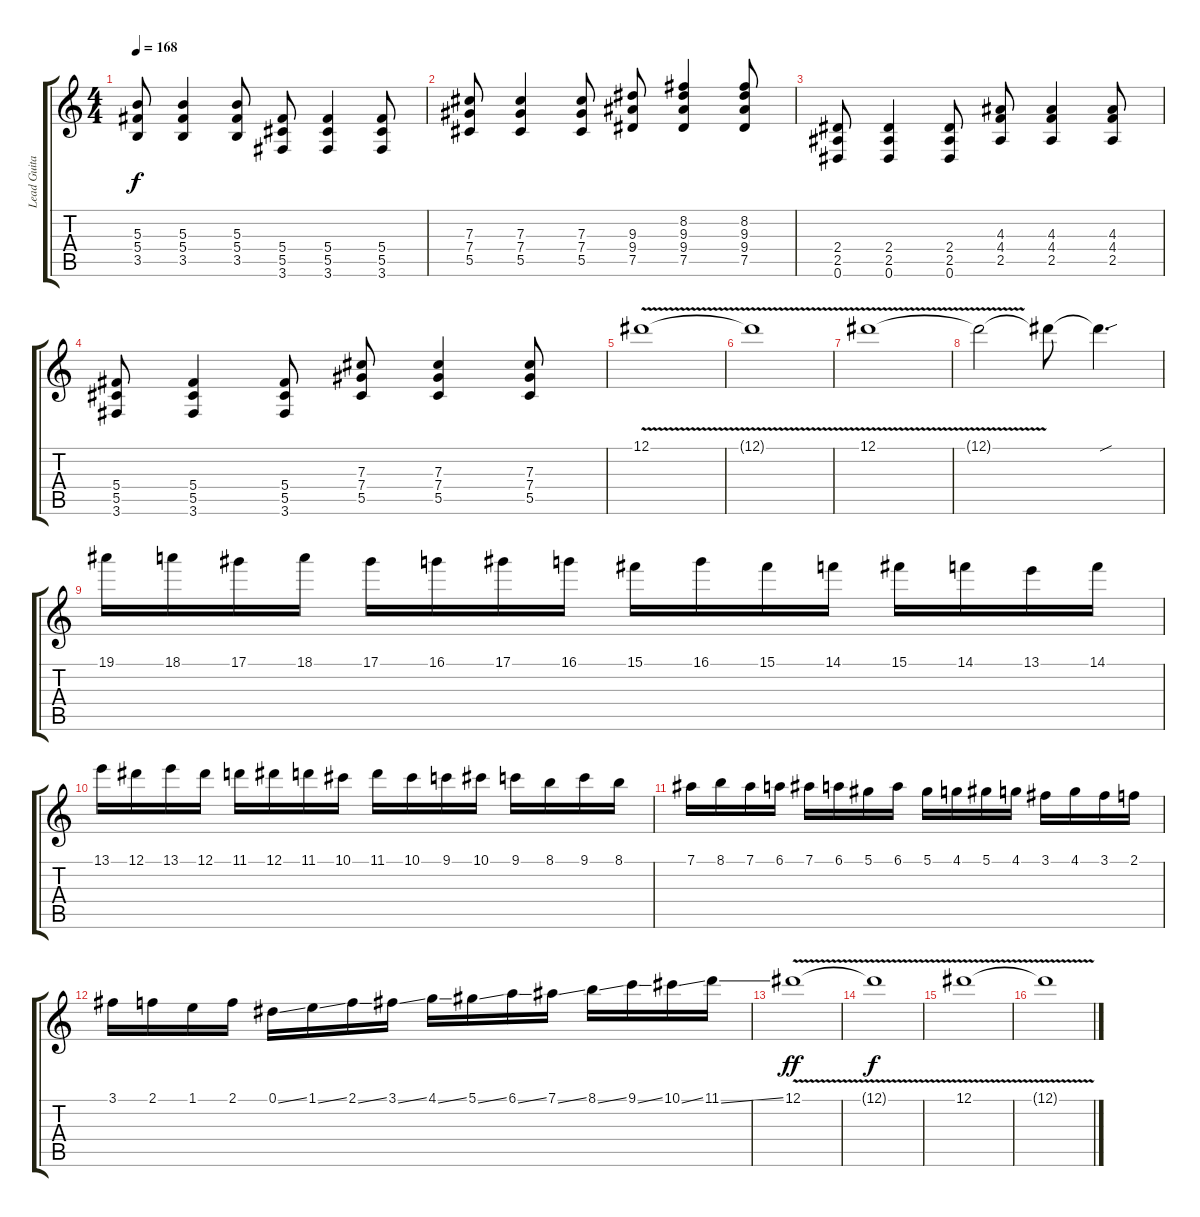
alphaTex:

\track ("Lead Guitar" "Lead Guita") {instrument distortionguitar}
\staff {score tabs}
\tuning (Eb4 Bb3 Gb3 Db3 Ab2 Eb2) {hide}
\ts (4 4)
\tempo 168
\clef g2
\ks c
(5.3 5.4 3.5).8{dy f} (5.3 5.4 3.5).4 (5.3 5.4 3.5).8 (5.4 5.5 3.6).8 (5.4 5.5 3.6).4 (5.4 5.5 3.6).8 |
(7.3 7.4 5.5).8 (7.3 7.4 5.5).4 (7.3 7.4 5.5).8 (9.3 9.4 7.5).8 (8.2 9.3 9.4 7.5).4 (8.2 9.3 9.4 7.5).8 |
(2.4 2.5 0.6).8 (2.4 2.5 0.6).4 (2.4 2.5 0.6).8 (4.3 4.4 2.5).8 (4.3 4.4 2.5).4 (4.3 4.4 2.5).8 |
(5.4 5.5 3.6).8 (5.4 5.5 3.6).4 (5.4 5.5 3.6).8 (7.3 7.4 5.5).8 (7.3 7.4 5.5).4 (7.3 7.4 5.5).8 |
12.1{v}.1 |
12.1{t}.1 |
12.1{v}.1 |
12.1{t}.2 12.1{t}.8 12.1{sou t}.4{d} |
19.1.16 18.1.16 17.1.16 18.1.16 17.1.16 16.1.16 17.1.16 16.1.16 15.1.16 16.1.16 15.1.16 14.1.16 15.1.16 14.1.16 13.1.16 14.1.16 |
13.1.16 12.1.16 13.1.16 12.1.16 11.1.16 12.1.16 11.1.16 10.1.16 11.1.16 10.1.16 9.1.16 10.1.16 9.1.16 8.1.16 9.1.16 8.1.16 |
7.1.16 8.1.16 7.1.16 6.1.16 7.1.16 6.1.16 5.1.16 6.1.16 5.1.16 4.1.16 5.1.16 4.1.16 3.1.16 4.1.16 3.1.16 2.1.16 |
3.1.16 2.1.16 1.1.16 2.1.16 0.1{ss}.16 1.1{ss}.16 2.1{ss}.16 3.1{ss}.16 4.1{ss}.16 5.1{ss}.16 6.1{ss}.16 7.1{ss}.16 8.1{ss}.16 9.1{ss}.16 10.1{ss}.16 11.1{ss}.16 |
12.1{v}.1{dy ff} |
12.1{t}.1{dy f} |
12.1{v}.1 |
12.1{t}.1
